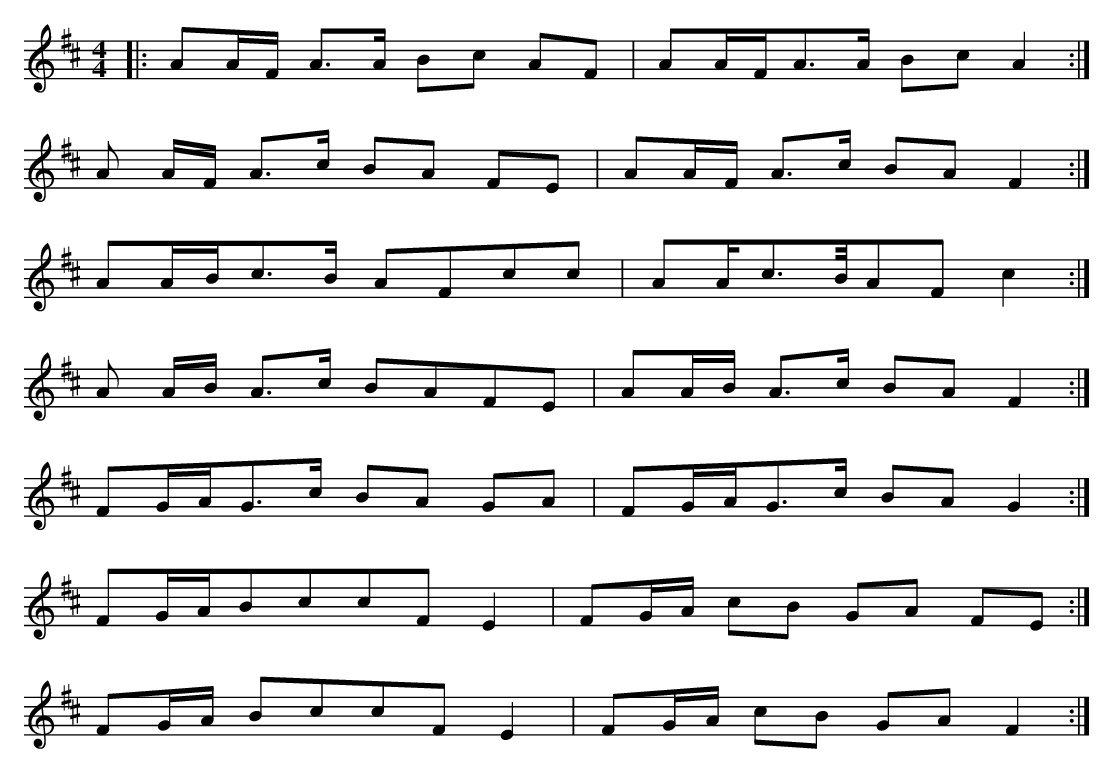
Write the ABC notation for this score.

X:1
M:4/4
K:D
|:AA/2F/2 A>A Bc AF|AA/2F/2A>A Bc A2:|
A A/2F/2 A>c BA FE|AA/2F/2 A>c BA F2:|
AA/2B/2c>B AFcc|AA/2c>B/2AF c2:|
A A/2B/2 A>c BAFE|AA/2B/2 A>c BA F2:|
FG/2A/2G>c BA GA|FG/2A/2G>c BA G2:|
FG/2A/2BccF E2|FG/2A/2 cB GA FE:|
FG/2A/2 BccF E2|FG/2A/2 cB GA F2:|
